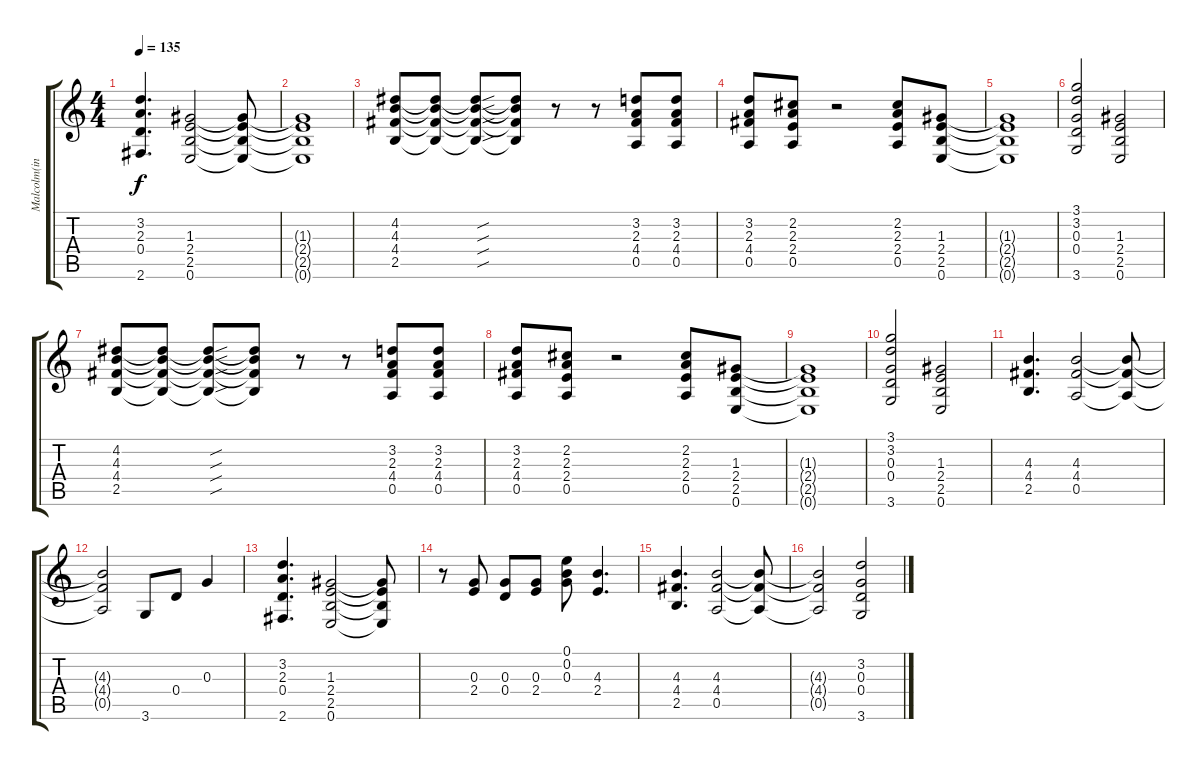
\track ("Malcolm(intro)/Angus" "Malcolm(in") {instrument overdrivenguitar}
\staff {score tabs}
\tuning (E4 B3 G3 D3 A2 E2) {hide}
\ts (4 4)
\tempo 135
\clef g2
\ks c
(3.2 2.3 0.4 2.6).4{d dy f} (1.3 2.4 2.5 0.6).2 (1.3{t} 2.4{t} 2.5{t} 0.6{t}).8 |
(1.3{t} 2.4{t} 2.5{t} 0.6{t}).1 |
(4.2 4.3 4.4 2.5).8 (4.2{t} 4.3{t} 4.4{t} 2.5{t}).8 (4.2{sou t} 4.3{sou t} 4.4{sou t} 2.5{sou t}).8 (4.2{t} 4.3{t} 4.4{t} 2.5{t}).8 r.8 r.8 (3.2 2.3 4.4 0.5).8 (3.2 2.3 4.4 0.5).8 |
(3.2 2.3 4.4 0.5).8 (2.2 2.3 2.4 0.5).8 r.2 (2.2 2.3 2.4 0.5).8 (1.3 2.4 2.5 0.6).8 |
(1.3{t} 2.4{t} 2.5{t} 0.6{t}).1 |
(3.1 3.2 0.3 0.4 3.6).2 (1.3 2.4 2.5 0.6).2 |
(4.2 4.3 4.4 2.5).8 (4.2{t} 4.3{t} 4.4{t} 2.5{t}).8 (4.2{sou t} 4.3{sou t} 4.4{sou t} 2.5{sou t}).8 (4.2{t} 4.3{t} 4.4{t} 2.5{t}).8 r.8 r.8 (3.2 2.3 4.4 0.5).8 (3.2 2.3 4.4 0.5).8 |
(3.2 2.3 4.4 0.5).8 (2.2 2.3 2.4 0.5).8 r.2 (2.2 2.3 2.4 0.5).8 (1.3 2.4 2.5 0.6).8 |
(1.3{t} 2.4{t} 2.5{t} 0.6{t}).1 |
(3.1 3.2 0.3 0.4 3.6).2 (1.3 2.4 2.5 0.6).2 |
(4.3 4.4 2.5).4{d} (4.3 4.4 0.5).2 (4.3{t} 4.4{t} 0.5{t}).8 |
(4.3{t} 4.4{t} 0.5{t}).2 3.6.8 0.4.8 0.3.4 |
(3.2 2.3 0.4 2.6).4{d} (1.3 2.4 2.5 0.6).2 (1.3{t} 2.4{t} 2.5{t} 0.6{t}).8 |
r.8 (0.3 2.4).8 (0.3 0.4).8 (0.3 2.4).8 (0.1 0.2 0.3).8 (4.3 2.4).4{d} |
(4.3 4.4 2.5).4{d} (4.3 4.4 0.5).2 (4.3{t} 4.4{t} 0.5{t}).8 |
(4.3{t} 4.4{t} 0.5{t}).2 (3.2 0.3 0.4 3.6).2
